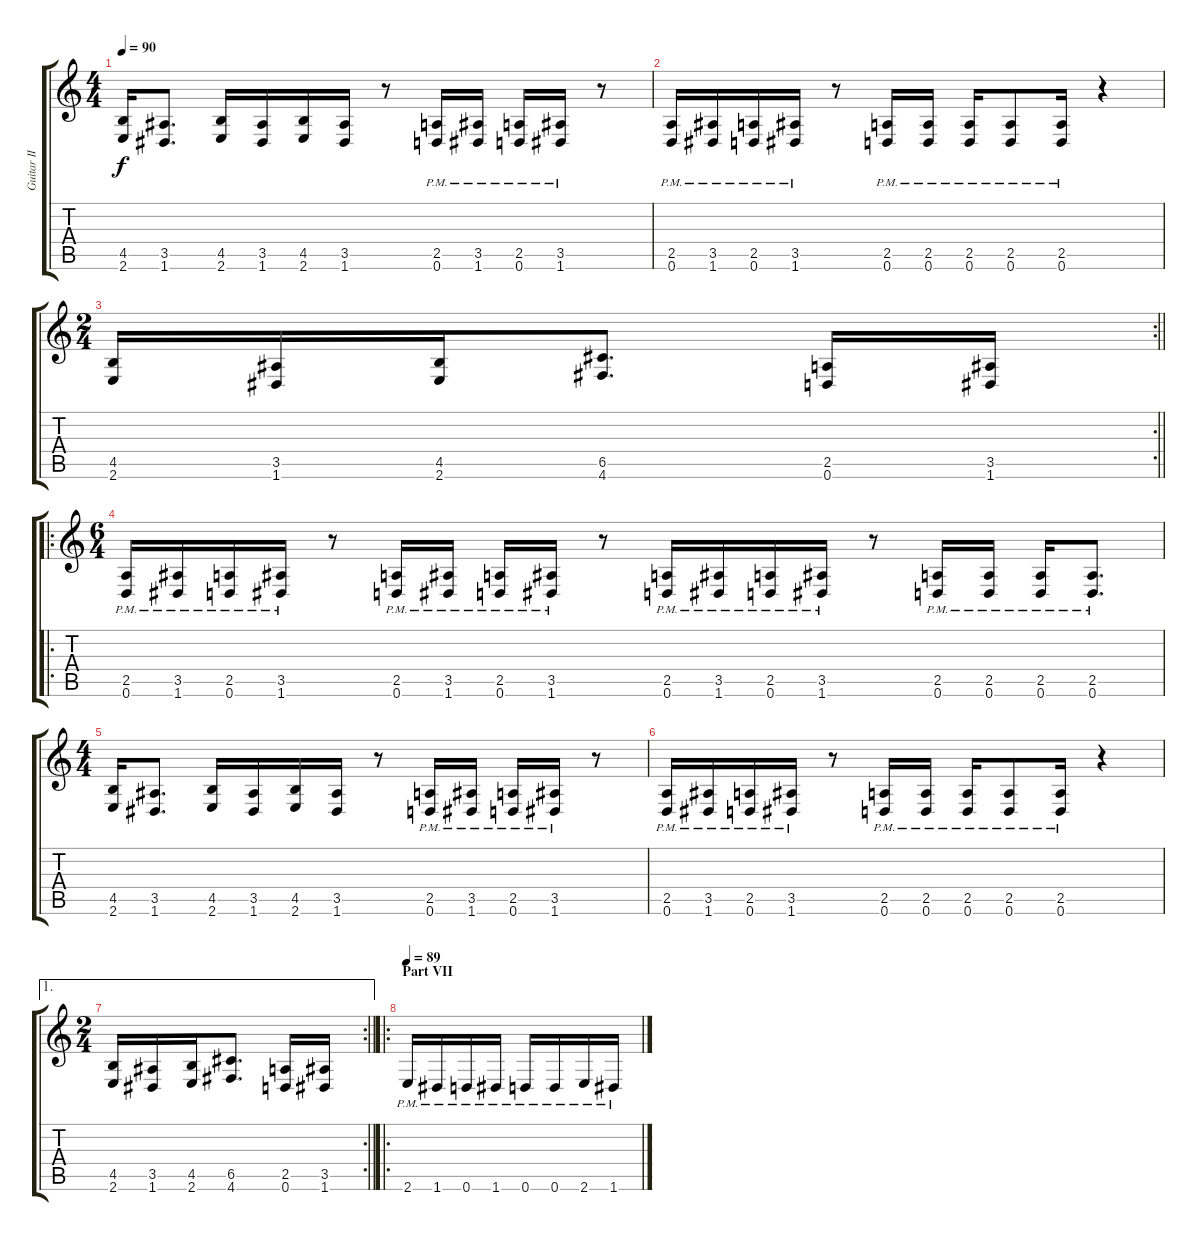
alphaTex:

\track ("Guitar II" "Guitar II") {instrument overdrivenguitar}
\staff {score tabs}
\tuning (D4 A3 F3 C3 G2 D2) {hide}
\ts (4 4)
\tempo 90
\clef g2
\ks c
(4.5 2.6).16{dy f} (3.5 1.6).8{d} (4.5 2.6).16 (3.5 1.6).16 (4.5 2.6).16 (3.5 1.6).16 r.8 (2.5{pm} 0.6{pm}).16 (3.5{pm} 1.6{pm}).16 (2.5{pm} 0.6{pm}).16 (3.5{pm} 1.6).16 r.8 |
(2.5{pm} 0.6{pm}).16 (3.5{pm} 1.6{pm}).16 (2.5{pm} 0.6{pm}).16 (3.5{pm} 1.6).16 r.8 (2.5{pm} 0.6{pm}).16 (2.5{pm} 0.6{pm}).16 (2.5{pm} 0.6{pm}).16 (2.5{pm} 0.6{pm}).8 (2.5{pm} 0.6{pm}).16 r.4 |
\rc 2
\ts (2 4)
\barLineRight lightlight
(4.5 2.6).16 (3.5 1.6).16 (4.5 2.6).16 (6.5 4.6).8{d} (2.5 0.6).16 (3.5 1.6).16 |
\ro
\ts (6 4)
(2.5{pm} 0.6{pm}).16 (3.5{pm} 1.6{pm}).16 (2.5{pm} 0.6{pm}).16 (3.5{pm} 1.6{pm}).16 r.8 (2.5{pm} 0.6{pm}).16 (3.5{pm} 1.6{pm}).16 (2.5{pm} 0.6{pm}).16 (3.5{pm} 1.6{pm}).16 r.8 (2.5{pm} 0.6{pm}).16 (3.5{pm} 1.6{pm}).16 (2.5{pm} 0.6{pm}).16 (3.5{pm} 1.6{pm}).16 r.8 (2.5{pm} 0.6{pm}).16 (2.5{pm} 0.6{pm}).16 (2.5{pm} 0.6{pm}).16 (2.5{pm} 0.6{pm}).8{d} |
\ts (4 4)
(4.5 2.6).16 (3.5 1.6).8{d} (4.5 2.6).16 (3.5 1.6).16 (4.5 2.6).16 (3.5 1.6).16 r.8 (2.5{pm} 0.6{pm}).16 (3.5{pm} 1.6{pm}).16 (2.5{pm} 0.6{pm}).16 (3.5{pm} 1.6).16 r.8 |
(2.5{pm} 0.6{pm}).16 (3.5{pm} 1.6{pm}).16 (2.5{pm} 0.6{pm}).16 (3.5{pm} 1.6).16 r.8 (2.5{pm} 0.6{pm}).16 (2.5{pm} 0.6{pm}).16 (2.5{pm} 0.6{pm}).16 (2.5{pm} 0.6{pm}).8 (2.5{pm} 0.6{pm}).16 r.4 |
\ae 1
\rc 2
\ts (2 4)
\barLineRight lightlight
(4.5 2.6).16 (3.5 1.6).16 (4.5 2.6).16 (6.5 4.6).8{d} (2.5 0.6).16 (3.5 1.6).16 |
\ro
\section ("" "Part VII")
\tempo 89
2.6{pm}.16 1.6{pm}.16 0.6{pm}.16 1.6{pm}.16 0.6{pm}.16 0.6{pm}.16 2.6{pm}.16 1.6{pm}.16
